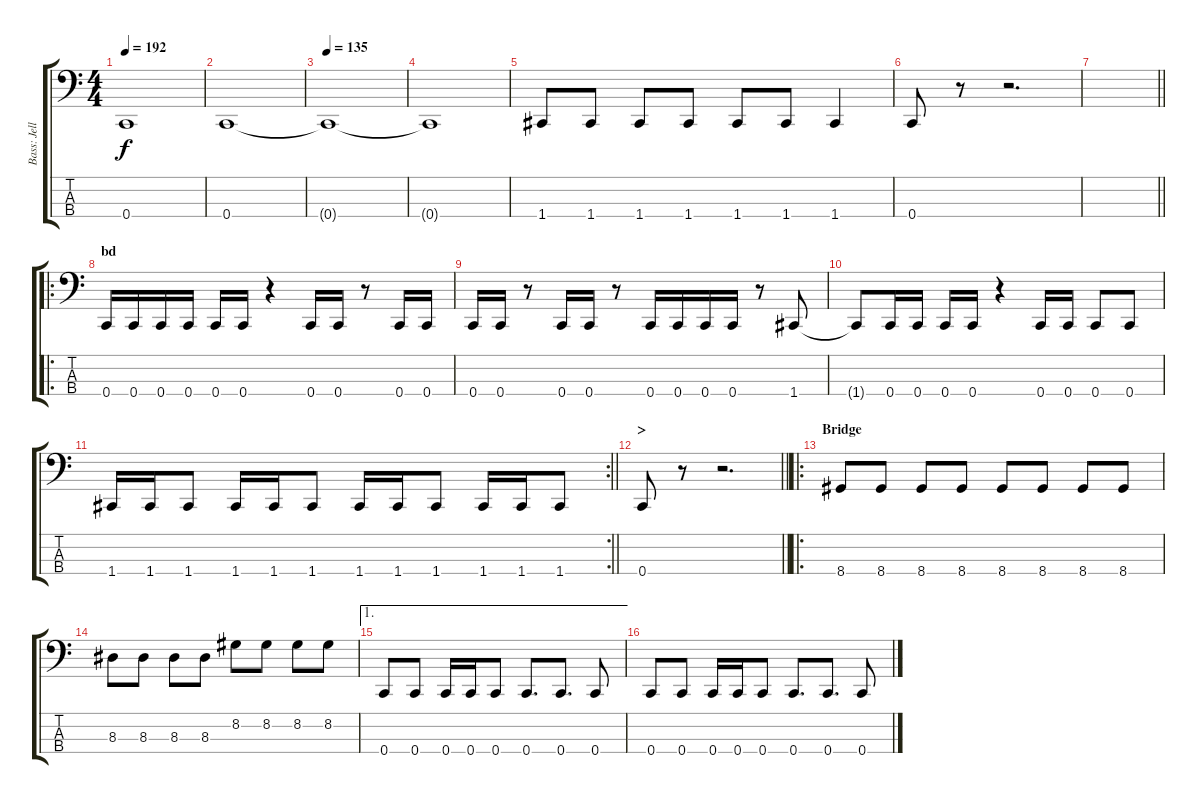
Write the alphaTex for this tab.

\track ("Bass: Jelle" "Bass: Jell") {instrument electricbasspick}
\staff {score tabs}
\tuning (F2 C2 G1 C1) {hide}
\ts (4 4)
\tempo 192
\clef f4
\ks c
0.4{t}.1{dy f} |
0.4.1 |
\tempo 135
0.4{t}.1 |
0.4{t}.1 |
1.4.8 1.4.8 1.4.8 1.4.8 1.4.8 1.4.8 1.4.4 |
0.4.8 r.8 r.2{d} |
\barLineRight lightlight
|
\ro
\section ("" "bd")
0.4.16 0.4.16 0.4.16 0.4.16 0.4.16 0.4.16 r.4 0.4.16 0.4.16 r.8 0.4.16 0.4.16 |
0.4.16 0.4.16 r.8 0.4.16 0.4.16 r.8 0.4.16 0.4.16 0.4.16 0.4.16 r.8 1.4.8 |
1.4{t}.8 0.4.16 0.4.16 0.4.16 0.4.16 r.4 0.4.16 0.4.16 0.4.8 0.4.8 |
\rc 2
\barLineRight lightlight
1.4.16 1.4.16 1.4.8 1.4.16 1.4.16 1.4.8 1.4.16 1.4.16 1.4.8 1.4.16 1.4.16 1.4.8 |
\section ("" ">")
\barLineRight lightlight
0.4.8 r.8 r.2{d} |
\ro
\section ("" "Bridge")
8.4.8 8.4.8 8.4.8 8.4.8 8.4.8 8.4.8 8.4.8 8.4.8 |
8.3.8 8.3.8 8.3.8 8.3.8 8.2.8 8.2.8 8.2.8 8.2.8 |
\ae 1
0.4.8 0.4.8 0.4.16 0.4.16 0.4.8 0.4.8{d} 0.4.8{d} 0.4.8 |
0.4.8 0.4.8 0.4.16 0.4.16 0.4.8 0.4.8{d} 0.4.8{d} 0.4.8
